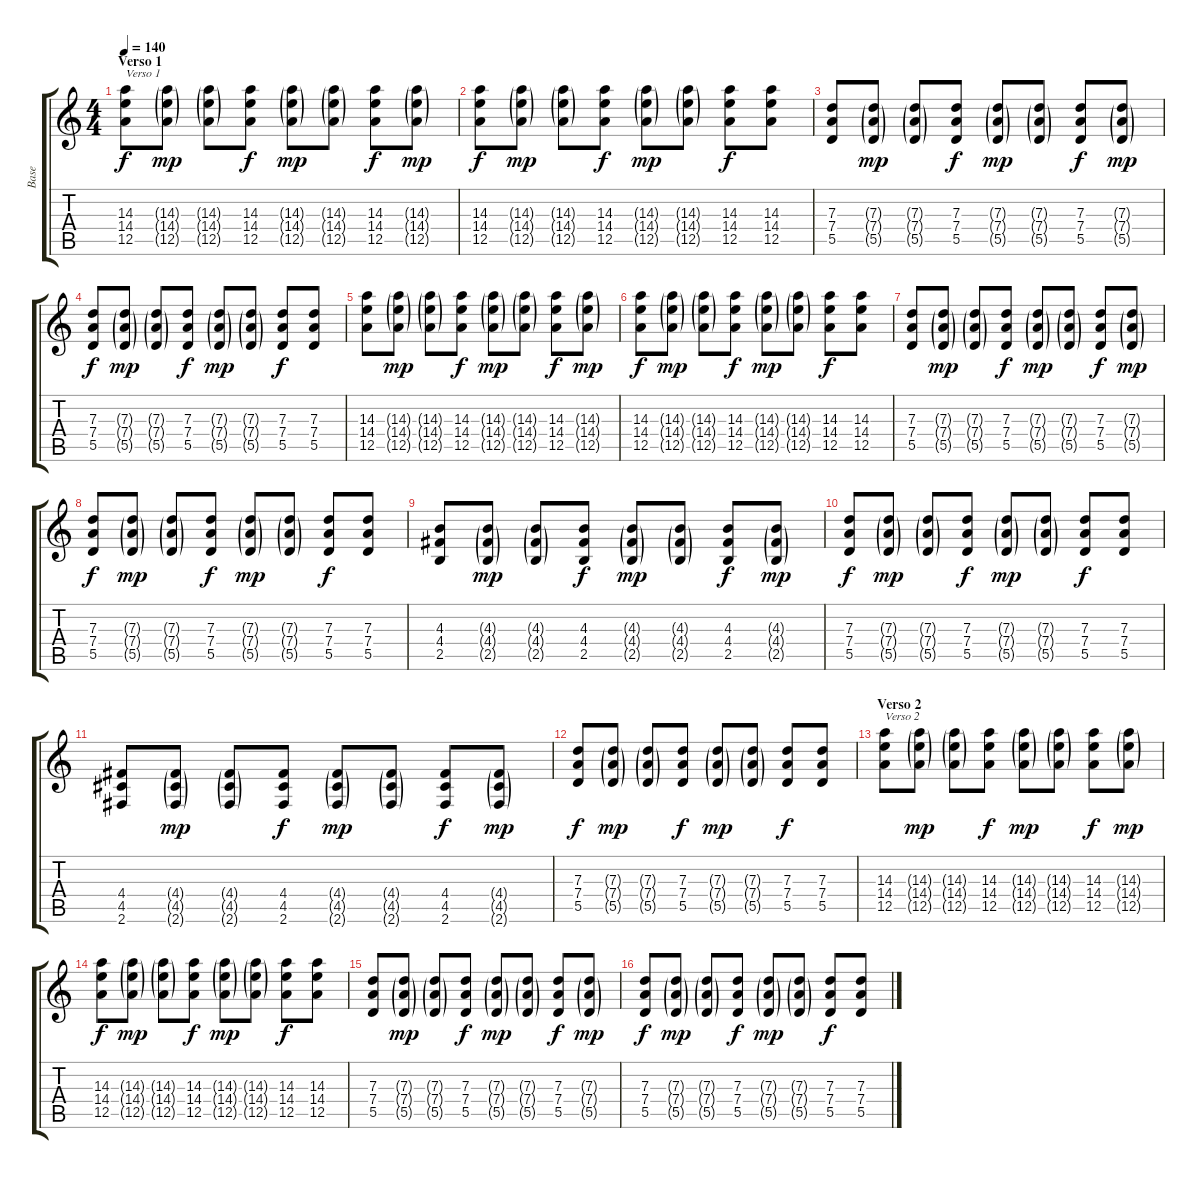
\track ("Base" "Base") {instrument distortionguitar}
\staff {score tabs}
\tuning (E4 B3 G3 D3 A2 E2) {hide}
\ts (4 4)
\section ("" "Verso 1")
\tempo 140
\clef g2
\ks c
(14.3 14.4 12.5).8{txt "Verso 1" dy f} (14.3{g} 14.4{g} 12.5{g}).8{dy mp} (14.3{g} 14.4{g} 12.5{g}).8 (14.3 14.4 12.5).8{dy f} (14.3{g} 14.4{g} 12.5{g}).8{dy mp} (14.3{g} 14.4{g} 12.5{g}).8 (14.3 14.4 12.5).8{dy f} (14.3{g} 14.4{g} 12.5{g}).8{dy mp} |
(14.3 14.4 12.5).8{dy f} (14.3{g} 14.4{g} 12.5{g}).8{dy mp} (14.3{g} 14.4{g} 12.5{g}).8 (14.3 14.4 12.5).8{dy f} (14.3{g} 14.4{g} 12.5{g}).8{dy mp} (14.3{g} 14.4{g} 12.5{g}).8 (14.3 14.4 12.5).8{dy f} (14.3 14.4 12.5).8 |
(7.3 7.4 5.5).8 (7.3{g} 7.4{g} 5.5{g}).8{dy mp} (7.3{g} 7.4{g} 5.5{g}).8 (7.3 7.4 5.5).8{dy f} (7.3{g} 7.4{g} 5.5{g}).8{dy mp} (7.3{g} 7.4{g} 5.5{g}).8 (7.3 7.4 5.5).8{dy f} (7.3{g} 7.4{g} 5.5{g}).8{dy mp} |
(7.3 7.4 5.5).8{dy f} (7.3{g} 7.4{g} 5.5{g}).8{dy mp} (7.3{g} 7.4{g} 5.5{g}).8 (7.3 7.4 5.5).8{dy f} (7.3{g} 7.4{g} 5.5{g}).8{dy mp} (7.3{g} 7.4{g} 5.5{g}).8 (7.3 7.4 5.5).8{dy f} (7.3 7.4 5.5).8 |
(14.3 14.4 12.5).8 (14.3{g} 14.4{g} 12.5{g}).8{dy mp} (14.3{g} 14.4{g} 12.5{g}).8 (14.3 14.4 12.5).8{dy f} (14.3{g} 14.4{g} 12.5{g}).8{dy mp} (14.3{g} 14.4{g} 12.5{g}).8 (14.3 14.4 12.5).8{dy f} (14.3{g} 14.4{g} 12.5{g}).8{dy mp} |
(14.3 14.4 12.5).8{dy f} (14.3{g} 14.4{g} 12.5{g}).8{dy mp} (14.3{g} 14.4{g} 12.5{g}).8 (14.3 14.4 12.5).8{dy f} (14.3{g} 14.4{g} 12.5{g}).8{dy mp} (14.3{g} 14.4{g} 12.5{g}).8 (14.3 14.4 12.5).8{dy f} (14.3 14.4 12.5).8 |
(7.3 7.4 5.5).8 (7.3{g} 7.4{g} 5.5{g}).8{dy mp} (7.3{g} 7.4{g} 5.5{g}).8 (7.3 7.4 5.5).8{dy f} (7.3{g} 7.4{g} 5.5{g}).8{dy mp} (7.3{g} 7.4{g} 5.5{g}).8 (7.3 7.4 5.5).8{dy f} (7.3{g} 7.4{g} 5.5{g}).8{dy mp} |
(7.3 7.4 5.5).8{dy f} (7.3{g} 7.4{g} 5.5{g}).8{dy mp} (7.3{g} 7.4{g} 5.5{g}).8 (7.3 7.4 5.5).8{dy f} (7.3{g} 7.4{g} 5.5{g}).8{dy mp} (7.3{g} 7.4{g} 5.5{g}).8 (7.3 7.4 5.5).8{dy f} (7.3 7.4 5.5).8 |
(4.3 4.4 2.5).8 (4.3{g} 4.4{g} 2.5{g}).8{dy mp} (4.3{g} 4.4{g} 2.5{g}).8 (4.3 4.4 2.5).8{dy f} (4.3{g} 4.4{g} 2.5{g}).8{dy mp} (4.3{g} 4.4{g} 2.5{g}).8 (4.3 4.4 2.5).8{dy f} (4.3{g} 4.4{g} 2.5{g}).8{dy mp} |
(7.3 7.4 5.5).8{dy f} (7.3{g} 7.4{g} 5.5{g}).8{dy mp} (7.3{g} 7.4{g} 5.5{g}).8 (7.3 7.4 5.5).8{dy f} (7.3{g} 7.4{g} 5.5{g}).8{dy mp} (7.3{g} 7.4{g} 5.5{g}).8 (7.3 7.4 5.5).8{dy f} (7.3 7.4 5.5).8 |
(4.4 4.5 2.6).8 (4.4{g} 4.5{g} 2.6{g}).8{dy mp} (4.4{g} 4.5{g} 2.6{g}).8 (4.4 4.5 2.6).8{dy f} (4.4{g} 4.5{g} 2.6{g}).8{dy mp} (4.4{g} 4.5{g} 2.6{g}).8 (4.4 4.5 2.6).8{dy f} (4.4{g} 4.5{g} 2.6{g}).8{dy mp} |
(7.3 7.4 5.5).8{dy f} (7.3{g} 7.4{g} 5.5{g}).8{dy mp} (7.3{g} 7.4{g} 5.5{g}).8 (7.3 7.4 5.5).8{dy f} (7.3{g} 7.4{g} 5.5{g}).8{dy mp} (7.3{g} 7.4{g} 5.5{g}).8 (7.3 7.4 5.5).8{dy f} (7.3 7.4 5.5).8 |
\section ("" "Verso 2")
(14.3 14.4 12.5).8{txt "Verso 2"} (14.3{g} 14.4{g} 12.5{g}).8{dy mp} (14.3{g} 14.4{g} 12.5{g}).8 (14.3 14.4 12.5).8{dy f} (14.3{g} 14.4{g} 12.5{g}).8{dy mp} (14.3{g} 14.4{g} 12.5{g}).8 (14.3 14.4 12.5).8{dy f} (14.3{g} 14.4{g} 12.5{g}).8{dy mp} |
(14.3 14.4 12.5).8{dy f} (14.3{g} 14.4{g} 12.5{g}).8{dy mp} (14.3{g} 14.4{g} 12.5{g}).8 (14.3 14.4 12.5).8{dy f} (14.3{g} 14.4{g} 12.5{g}).8{dy mp} (14.3{g} 14.4{g} 12.5{g}).8 (14.3 14.4 12.5).8{dy f} (14.3 14.4 12.5).8 |
(7.3 7.4 5.5).8 (7.3{g} 7.4{g} 5.5{g}).8{dy mp} (7.3{g} 7.4{g} 5.5{g}).8 (7.3 7.4 5.5).8{dy f} (7.3{g} 7.4{g} 5.5{g}).8{dy mp} (7.3{g} 7.4{g} 5.5{g}).8 (7.3 7.4 5.5).8{dy f} (7.3{g} 7.4{g} 5.5{g}).8{dy mp} |
(7.3 7.4 5.5).8{dy f} (7.3{g} 7.4{g} 5.5{g}).8{dy mp} (7.3{g} 7.4{g} 5.5{g}).8 (7.3 7.4 5.5).8{dy f} (7.3{g} 7.4{g} 5.5{g}).8{dy mp} (7.3{g} 7.4{g} 5.5{g}).8 (7.3 7.4 5.5).8{dy f} (7.3 7.4 5.5).8
